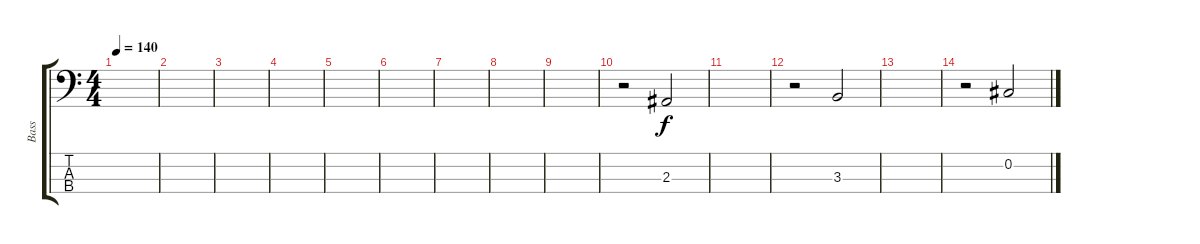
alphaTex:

\track ("Bass" "Bass") {instrument electricbassfinger}
\staff {score tabs}
\tuning (Gb2 Db2 Ab1 Eb1) {hide}
\ts (4 4)
\tempo 140
\clef f4
\ks c
|
|
|
|
|
|
|
|
|
r.2 2.3.2 |
|
r.2 3.3.2 |
|
r.2 0.2.2
